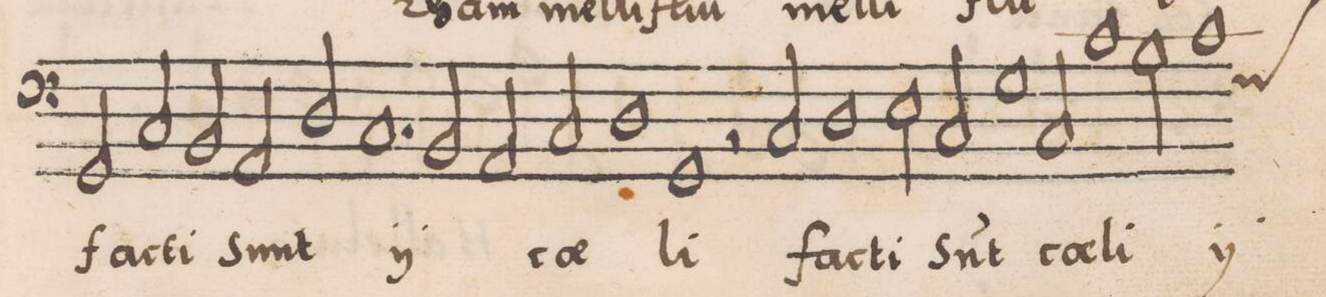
**kern	**text
*I"BASSVS	*
*clefF4	*
*k[]	*
*met(C)	*
*M2/1	*
2GG/	fa-
=54-	=54-
2C/	-cti
2BB/	.
2AA/	ſunt
*	*ij
2D/	fa-
=55-	=55-
1.C	-cti
2BB/	ſunt
*	*Xij
=56-	=56-
2AA/	.
2C/	coe-
1D	.
=57-	=57-
1GG	-li
2r	.
2C/	fa-
=58-	=58-
1D	.
2E\	-cti
2C/	ſ(u)nt
=59-	=59-
1G	.
2C/	coe-
1c\	-li
=60-	=60-
2B\	.
*	*ij
*custos:G	*
1c	ſ(u)nt
=61-	=61-
*-	*-
